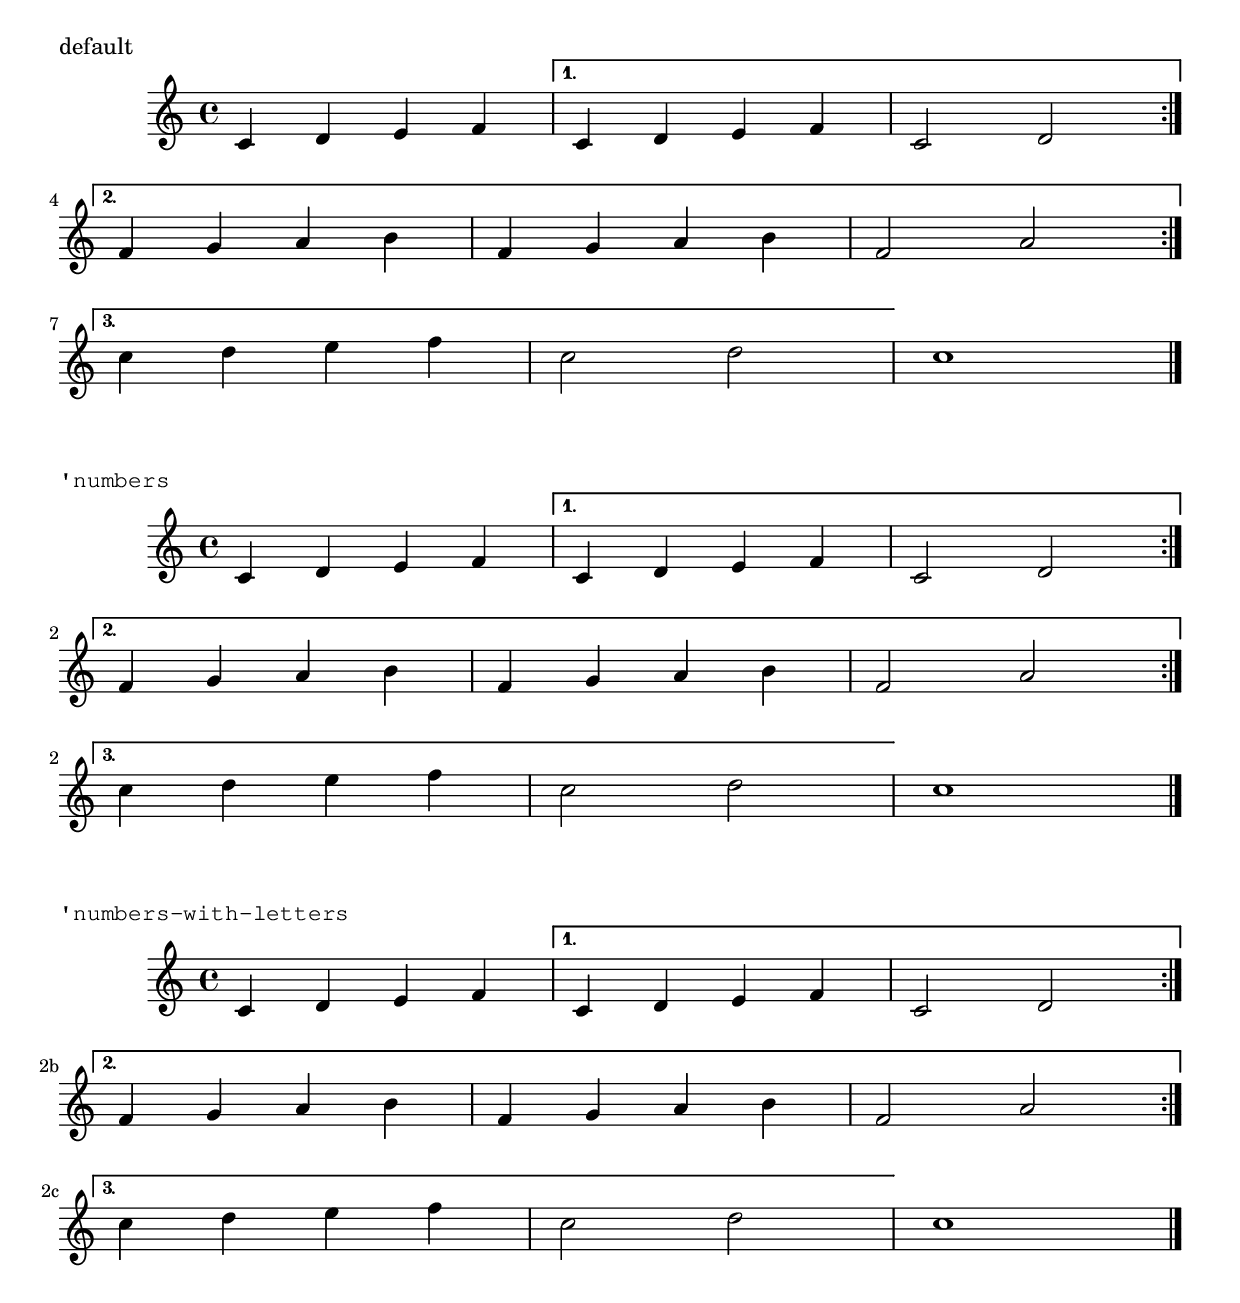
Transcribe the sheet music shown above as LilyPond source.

%% DO NOT EDIT this file manually; it was automatically
%% generated from the LilyPond Snippet Repository
%% (http://lsr.di.unimi.it).
%%
%% Make any changes in the LSR itself, or in
%% `Documentation/snippets/new/`, then run
%% `scripts/auxiliar/makelsr.pl`.
%%
%% This file is in the public domain.

\version "2.24.0"

\header {
  lsrtags = "editorial-annotations, staff-notation, tweaks-and-overrides"

  texidoc = "
Two alternative methods for bar numbering can be set, especially for
when using repeated music.
"

  doctitle = "Alternative bar numbering"
} % begin verbatim


music = \relative c' {
  \repeat volta 3 {
    c4 d e f |
    \alternative {
      \volta 1 { c4 d e f | c2 d \break }
      \volta 2 { f4 g a b | f4 g a b | f2 a | \break }
      \volta 3 { c4 d e f | c2 d } } }
  c1 \bar "|."
}

\markup "default"
{
  \music
}

\markup \typewriter "'numbers"
{
  \set Score.alternativeNumberingStyle = #'numbers
  \music
}

\markup \typewriter "'numbers-with-letters"
{
  \set Score.alternativeNumberingStyle = #'numbers-with-letters
  \music
}
